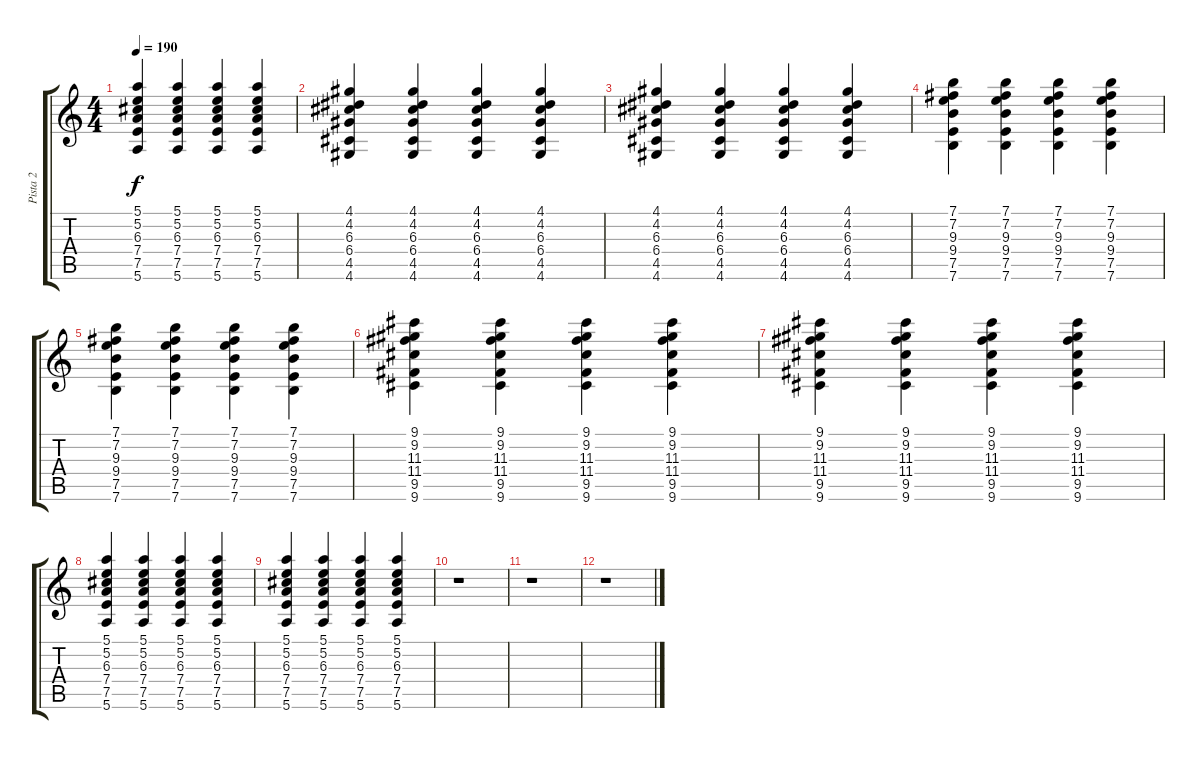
\track ("Pista 2" "Pista 2") {instrument overdrivenguitar}
\staff {score tabs}
\tuning (E4 B3 G3 D3 A2 E2) {hide}
\ts (4 4)
\tempo 190
\clef g2
\ks c
(5.1 5.2 6.3 7.4 7.5 5.6).4{dy f} (5.1 5.2 6.3 7.4 7.5 5.6).4 (5.1 5.2 6.3 7.4 7.5 5.6).4 (5.1 5.2 6.3 7.4 7.5 5.6).4 |
(4.1 4.2 6.3 6.4 4.5 4.6).4 (4.1 4.2 6.3 6.4 4.5 4.6).4 (4.1 4.2 6.3 6.4 4.5 4.6).4 (4.1 4.2 6.3 6.4 4.5 4.6).4 |
(4.1 4.2 6.3 6.4 4.5 4.6).4 (4.1 4.2 6.3 6.4 4.5 4.6).4 (4.1 4.2 6.3 6.4 4.5 4.6).4 (4.1 4.2 6.3 6.4 4.5 4.6).4 |
(7.1 7.2 9.3 9.4 7.5 7.6).4 (7.1 7.2 9.3 9.4 7.5 7.6).4 (7.1 7.2 9.3 9.4 7.5 7.6).4 (7.1 7.2 9.3 9.4 7.5 7.6).4 |
(7.1 7.2 9.3 9.4 7.5 7.6).4 (7.1 7.2 9.3 9.4 7.5 7.6).4 (7.1 7.2 9.3 9.4 7.5 7.6).4 (7.1 7.2 9.3 9.4 7.5 7.6).4 |
(9.1 9.2 11.3 11.4 9.5 9.6).4 (9.1 9.2 11.3 11.4 9.5 9.6).4 (9.1 9.2 11.3 11.4 9.5 9.6).4 (9.1 9.2 11.3 11.4 9.5 9.6).4 |
(9.1 9.2 11.3 11.4 9.5 9.6).4 (9.1 9.2 11.3 11.4 9.5 9.6).4 (9.1 9.2 11.3 11.4 9.5 9.6).4 (9.1 9.2 11.3 11.4 9.5 9.6).4 |
(5.1 5.2 6.3 7.4 7.5 5.6).4 (5.1 5.2 6.3 7.4 7.5 5.6).4 (5.1 5.2 6.3 7.4 7.5 5.6).4 (5.1 5.2 6.3 7.4 7.5 5.6).4 |
(5.1 5.2 6.3 7.4 7.5 5.6).4 (5.1 5.2 6.3 7.4 7.5 5.6).4 (5.1 5.2 6.3 7.4 7.5 5.6).4 (5.1 5.2 6.3 7.4 7.5 5.6).4 |
r.1 |
r.1 |
r.1
